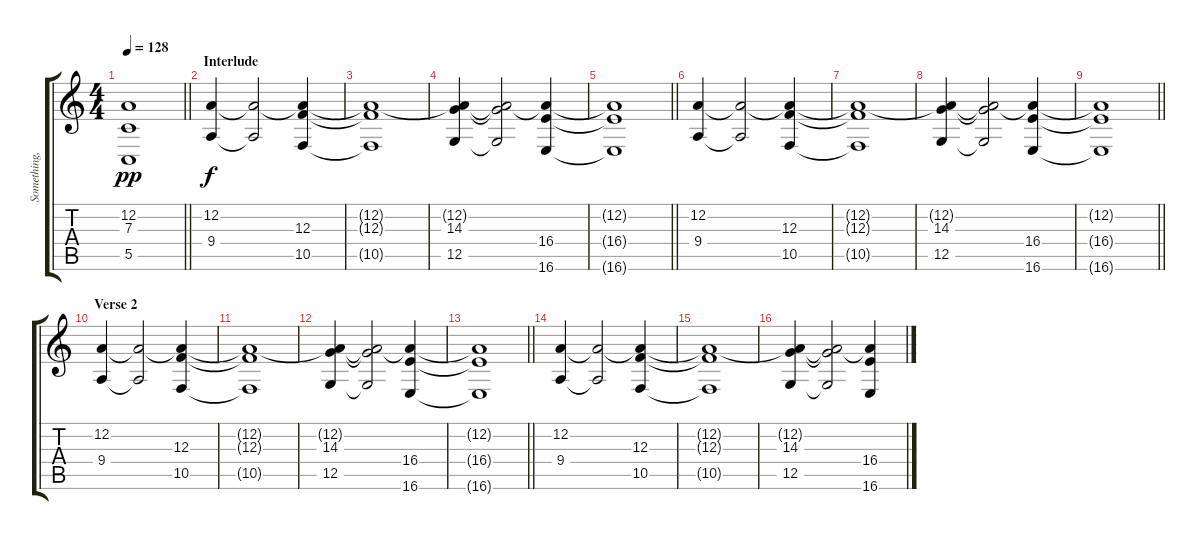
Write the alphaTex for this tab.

\track ("Something, Something" "Something,") {instrument tremolostrings}
\staff {score tabs}
\tuning (D4 A3 F3 C3 G2 C2) {hide}
\ts (4 4)
\tempo 128
\clef g2
\barLineRight lightlight
\ks c
(12.2{t} 7.3 5.5).1{dy pp} |
\section ("" "Interlude")
(12.2 9.4).4{dy f} (12.2{t} 9.4{t}).2 (12.2{t} 12.3 10.5).4 |
(12.2{t} 12.3{t} 10.5{t}).1 |
(12.2{t} 14.3 12.5).4 (12.2{t} 14.3{t} 12.5{t}).2 (12.2{t} 16.4 16.6).4 |
\barLineRight lightlight
(12.2{t} 16.4{t} 16.6{t}).1 |
(12.2 9.4).4 (12.2{t} 9.4{t}).2 (12.2{t} 12.3 10.5).4 |
(12.2{t} 12.3{t} 10.5{t}).1 |
(12.2{t} 14.3 12.5).4 (12.2{t} 14.3{t} 12.5{t}).2 (12.2{t} 16.4 16.6).4 |
\barLineRight lightlight
(12.2{t} 16.4{t} 16.6{t}).1 |
\section ("" "Verse 2")
(12.2 9.4).4 (12.2{t} 9.4{t}).2 (12.2{t} 12.3 10.5).4 |
(12.2{t} 12.3{t} 10.5{t}).1 |
(12.2{t} 14.3 12.5).4 (12.2{t} 14.3{t} 12.5{t}).2 (12.2{t} 16.4 16.6).4 |
\barLineRight lightlight
(12.2{t} 16.4{t} 16.6{t}).1 |
(12.2 9.4).4 (12.2{t} 9.4{t}).2 (12.2{t} 12.3 10.5).4 |
(12.2{t} 12.3{t} 10.5{t}).1 |
(12.2{t} 14.3 12.5).4 (12.2{t} 14.3{t} 12.5{t}).2 (12.2{t} 16.4 16.6).4
